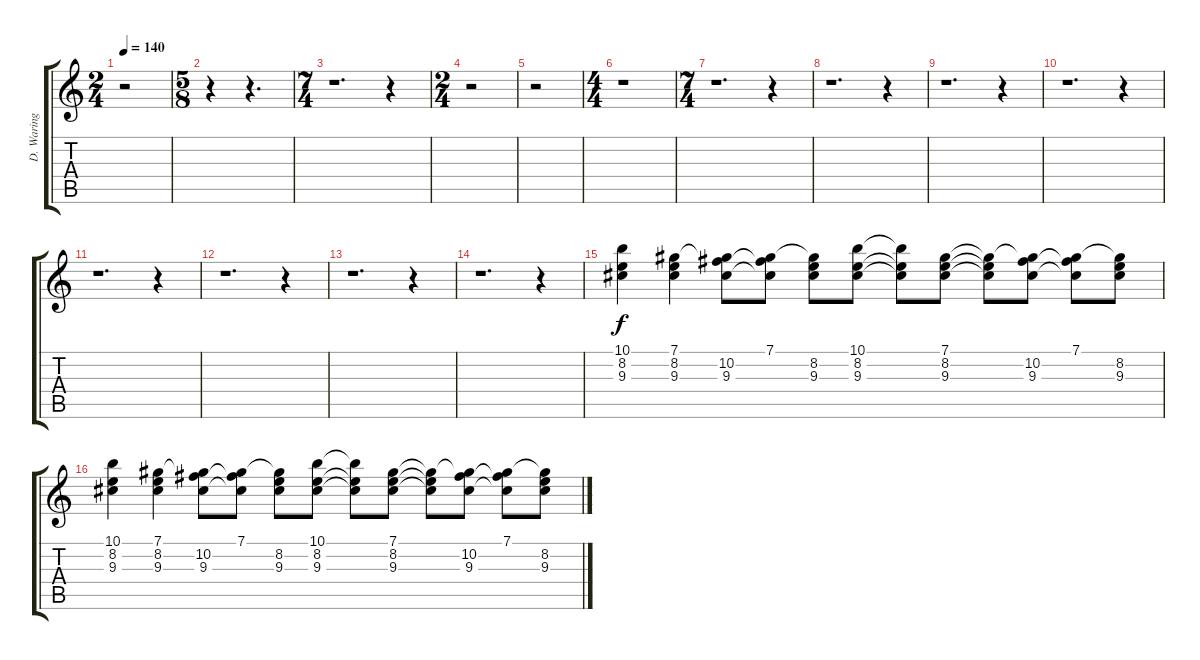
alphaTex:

\track ("D. Waring Lead Gtr." "D. Waring ") {instrument distortionguitar}
\staff {score tabs}
\tuning (Db4 Ab3 E3 B2 Gb2 Db2) {hide}
\ts (2 4)
\tempo 140
\clef g2
\ks c
r.2{dy mf} |
\ts (5 8)
r.4 r.4{d} |
\ts (7 4)
r.1{d} r.4 |
\ts (2 4)
r.2 |
r.2 |
\ts (4 4)
r.1 |
\ts (7 4)
r.1{d} r.4 |
r.1{d} r.4 |
r.1{d} r.4 |
r.1{d} r.4 |
r.1{d} r.4 |
r.1{d} r.4 |
r.1{d} r.4 |
r.1{d} r.4 |
(10.1 8.2 9.3).4{dy f volume 16 balance 8 instrument electricguitarclean} (7.1 8.2 9.3).4 (7.1{t} 10.2 9.3).8 (7.1 10.2{t} 9.3{t}).8 (7.1{t} 8.2 9.3).8 (10.1 8.2 9.3).8 (10.1{t} 8.2{t} 9.3{t}).8 (7.1 8.2 9.3).8 (7.1{t} 8.2{t} 9.3{t}).8 (7.1{t} 10.2 9.3).8 (7.1 10.2{t} 9.3{t}).8 (7.1{t} 8.2 9.3).8 |
(10.1 8.2 9.3).4 (7.1 8.2 9.3).4 (7.1{t} 10.2 9.3).8 (7.1 10.2{t} 9.3{t}).8 (7.1{t} 8.2 9.3).8 (10.1 8.2 9.3).8 (10.1{t} 8.2{t} 9.3{t}).8 (7.1 8.2 9.3).8 (7.1{t} 8.2{t} 9.3{t}).8 (7.1{t} 10.2 9.3).8 (7.1 10.2{t} 9.3{t}).8 (7.1{t} 8.2 9.3).8
